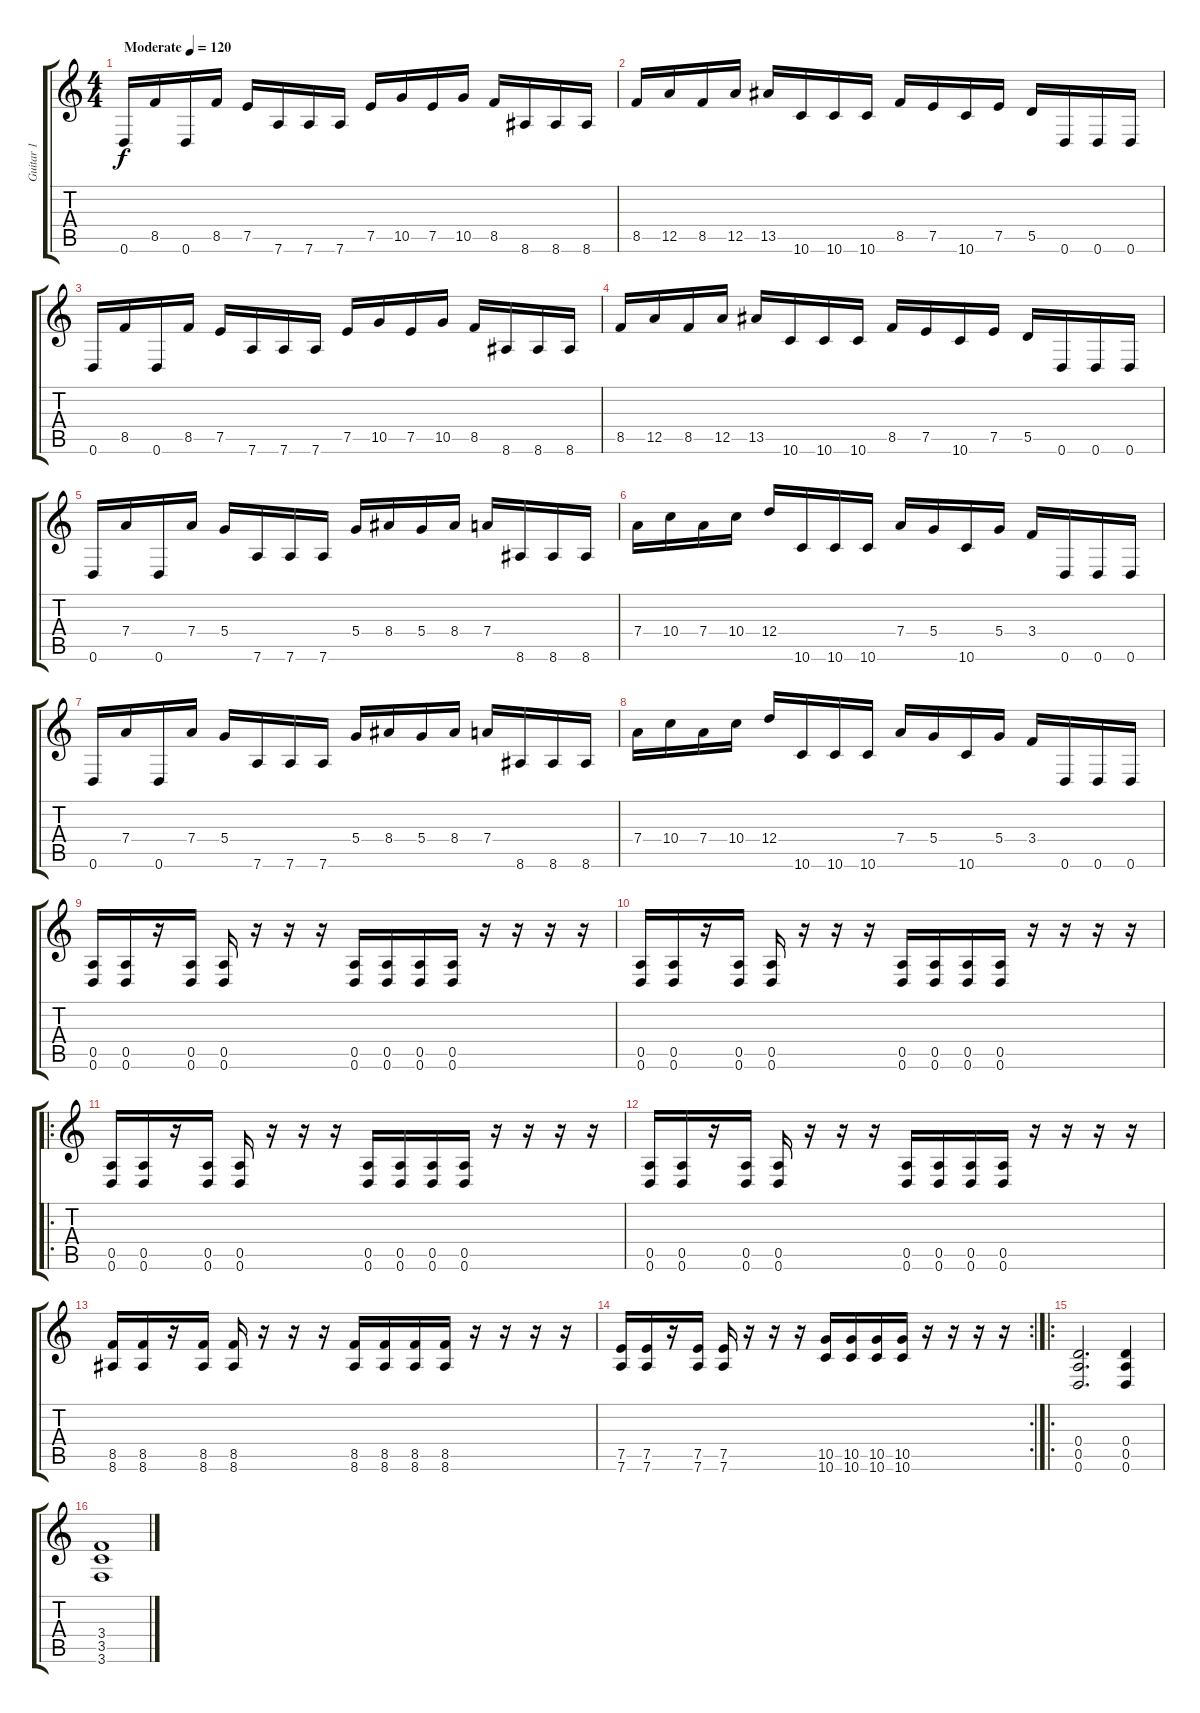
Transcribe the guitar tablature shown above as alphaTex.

\track ("Guitar 1" "Guitar 1") {instrument distortionguitar}
\staff {score tabs}
\tuning (E4 B3 G3 D3 A2 D2) {hide}
\ts (4 4)
\tempo (120 "Moderate")
\clef g2
\ks c
0.6.16{dy f instrument distortionguitar} 8.5.16 0.6.16 8.5.16 7.5.16 7.6.16 7.6.16 7.6.16 7.5.16 10.5.16 7.5.16 10.5.16 8.5.16 8.6.16 8.6.16 8.6.16 |
8.5.16 12.5.16 8.5.16 12.5.16 13.5.16 10.6.16 10.6.16 10.6.16 8.5.16 7.5.16 10.6.16 7.5.16 5.5.16 0.6.16 0.6.16 0.6.16 |
0.6.16 8.5.16 0.6.16 8.5.16 7.5.16 7.6.16 7.6.16 7.6.16 7.5.16 10.5.16 7.5.16 10.5.16 8.5.16 8.6.16 8.6.16 8.6.16 |
8.5.16 12.5.16 8.5.16 12.5.16 13.5.16 10.6.16 10.6.16 10.6.16 8.5.16 7.5.16 10.6.16 7.5.16 5.5.16 0.6.16 0.6.16 0.6.16 |
0.6.16 7.4.16 0.6.16 7.4.16 5.4.16 7.6.16 7.6.16 7.6.16 5.4.16 8.4.16 5.4.16 8.4.16 7.4.16 8.6.16 8.6.16 8.6.16 |
7.4.16 10.4.16 7.4.16 10.4.16 12.4.16 10.6.16 10.6.16 10.6.16 7.4.16 5.4.16 10.6.16 5.4.16 3.4.16 0.6.16 0.6.16 0.6.16 |
0.6.16 7.4.16 0.6.16 7.4.16 5.4.16 7.6.16 7.6.16 7.6.16 5.4.16 8.4.16 5.4.16 8.4.16 7.4.16 8.6.16 8.6.16 8.6.16 |
7.4.16 10.4.16 7.4.16 10.4.16 12.4.16 10.6.16 10.6.16 10.6.16 7.4.16 5.4.16 10.6.16 5.4.16 3.4.16 0.6.16 0.6.16 0.6.16 |
(0.5 0.6).16 (0.5 0.6).16 r.16 (0.5 0.6).16 (0.5 0.6).16 r.16 r.16 r.16 (0.5 0.6).16 (0.5 0.6).16 (0.5 0.6).16 (0.5 0.6).16 r.16 r.16 r.16 r.16 |
(0.5 0.6).16 (0.5 0.6).16 r.16 (0.5 0.6).16 (0.5 0.6).16 r.16 r.16 r.16 (0.5 0.6).16 (0.5 0.6).16 (0.5 0.6).16 (0.5 0.6).16 r.16 r.16 r.16 r.16 |
\ro
(0.5 0.6).16 (0.5 0.6).16 r.16 (0.5 0.6).16 (0.5 0.6).16 r.16 r.16 r.16 (0.5 0.6).16 (0.5 0.6).16 (0.5 0.6).16 (0.5 0.6).16 r.16 r.16 r.16 r.16 |
(0.5 0.6).16 (0.5 0.6).16 r.16 (0.5 0.6).16 (0.5 0.6).16 r.16 r.16 r.16 (0.5 0.6).16 (0.5 0.6).16 (0.5 0.6).16 (0.5 0.6).16 r.16 r.16 r.16 r.16 |
(8.5 8.6).16 (8.5 8.6).16 r.16 (8.5 8.6).16 (8.5 8.6).16 r.16 r.16 r.16 (8.5 8.6).16 (8.5 8.6).16 (8.5 8.6).16 (8.5 8.6).16 r.16 r.16 r.16 r.16 |
\rc 2
(7.5 7.6).16 (7.5 7.6).16 r.16 (7.5 7.6).16 (7.5 7.6).16 r.16 r.16 r.16 (10.5 10.6).16 (10.5 10.6).16 (10.5 10.6).16 (10.5 10.6).16 r.16 r.16 r.16 r.16 |
\ro
(0.4 0.5 0.6).2{d} (0.4 0.5 0.6).4 |
(3.4 3.5 3.6).1
